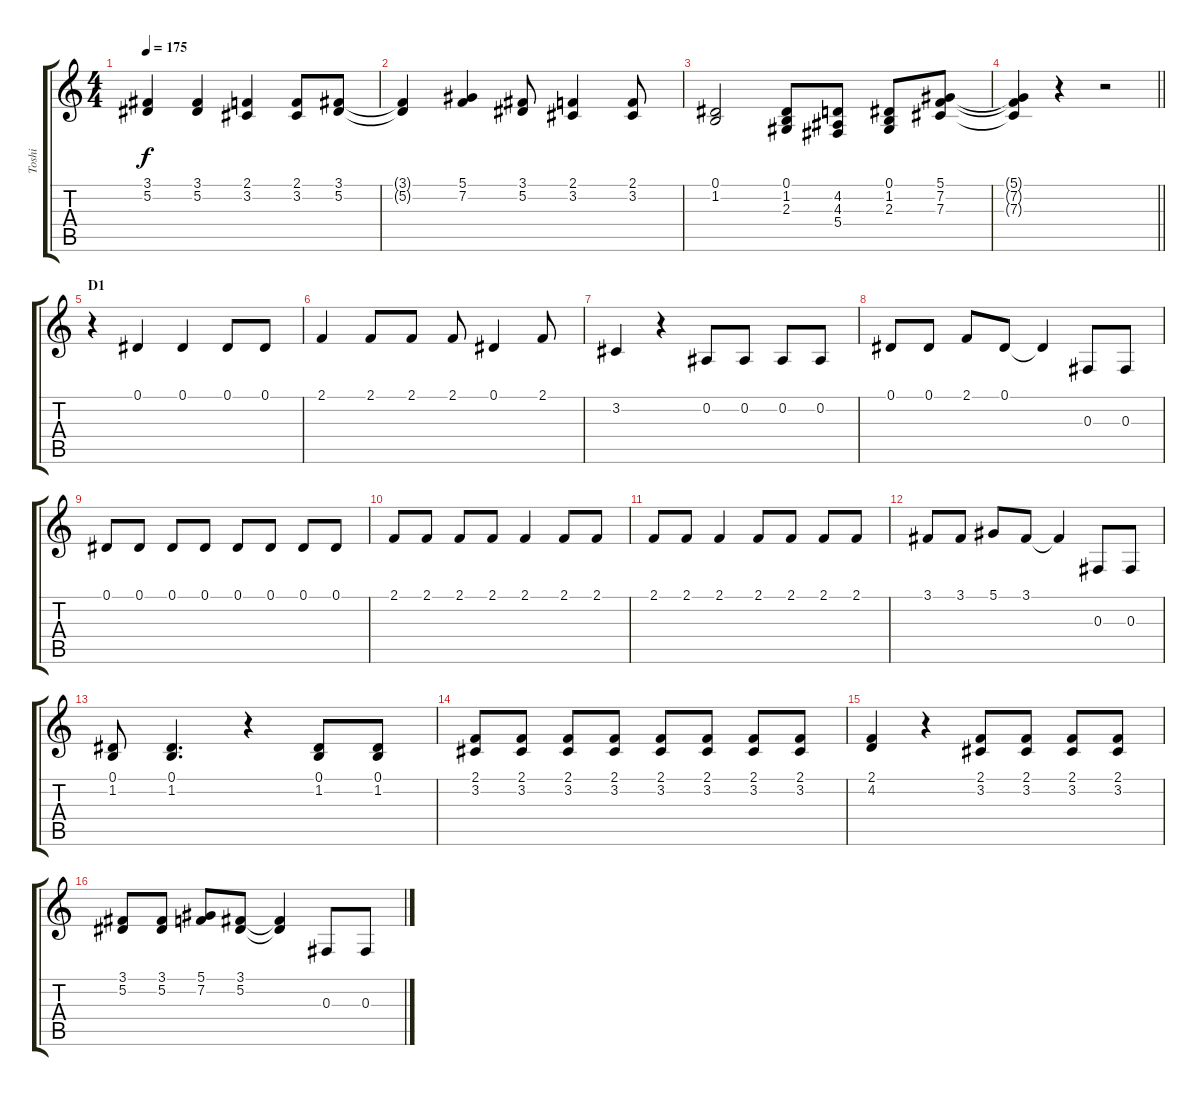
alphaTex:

\track ("Toshi" "Toshi") {instrument violin}
\staff {score tabs}
\tuning (Eb4 Bb3 Gb3 Db3 Ab2 Eb2) {hide}
\ts (4 4)
\tempo 175
\clef g2
\ks c
(3.1 5.2).4{dy f} (3.1 5.2).4 (2.1 3.2).4 (2.1 3.2).8 (3.1 5.2).8 |
(3.1{t} 5.2{t}).4 (5.1 7.2).4 (3.1 5.2).8 (2.1 3.2).4 (2.1 3.2).8 |
(0.1 1.2).2 (0.1 1.2 2.3).8 (4.2 4.3 5.4).8 (0.1 1.2 2.3).8 (5.1 7.2 7.3).8 |
\barLineRight lightlight
(5.1{t} 7.2{t} 7.3{t}).4 r.4 r.2 |
\section ("" "D1")
r.4 0.1.4 0.1.4 0.1.8 0.1.8 |
2.1.4 2.1.8 2.1.8 2.1.8 0.1.4 2.1.8 |
3.2.4 r.4 0.2.8 0.2.8 0.2.8 0.2.8 |
0.1.8 0.1.8 2.1.8 0.1.8 0.1{t}.4 0.3.8 0.3.8 |
0.1.8 0.1.8 0.1.8 0.1.8 0.1.8 0.1.8 0.1.8 0.1.8 |
2.1.8 2.1.8 2.1.8 2.1.8 2.1.4 2.1.8 2.1.8 |
2.1.8 2.1.8 2.1.4 2.1.8 2.1.8 2.1.8 2.1.8 |
3.1.8 3.1.8 5.1.8 3.1.8 3.1{t}.4 0.3.8 0.3.8 |
(0.1 1.2).8 (0.1 1.2).4{d} r.4 (0.1 1.2).8 (0.1 1.2).8 |
(2.1 3.2).8 (2.1 3.2).8 (2.1 3.2).8 (2.1 3.2).8 (2.1 3.2).8 (2.1 3.2).8 (2.1 3.2).8 (2.1 3.2).8 |
(2.1 4.2).4 r.4 (2.1 3.2).8 (2.1 3.2).8 (2.1 3.2).8 (2.1 3.2).8 |
(3.1 5.2).8 (3.1 5.2).8 (5.1 7.2).8 (3.1 5.2).8 (3.1{t} 5.2{t}).4 0.3.8 0.3.8
